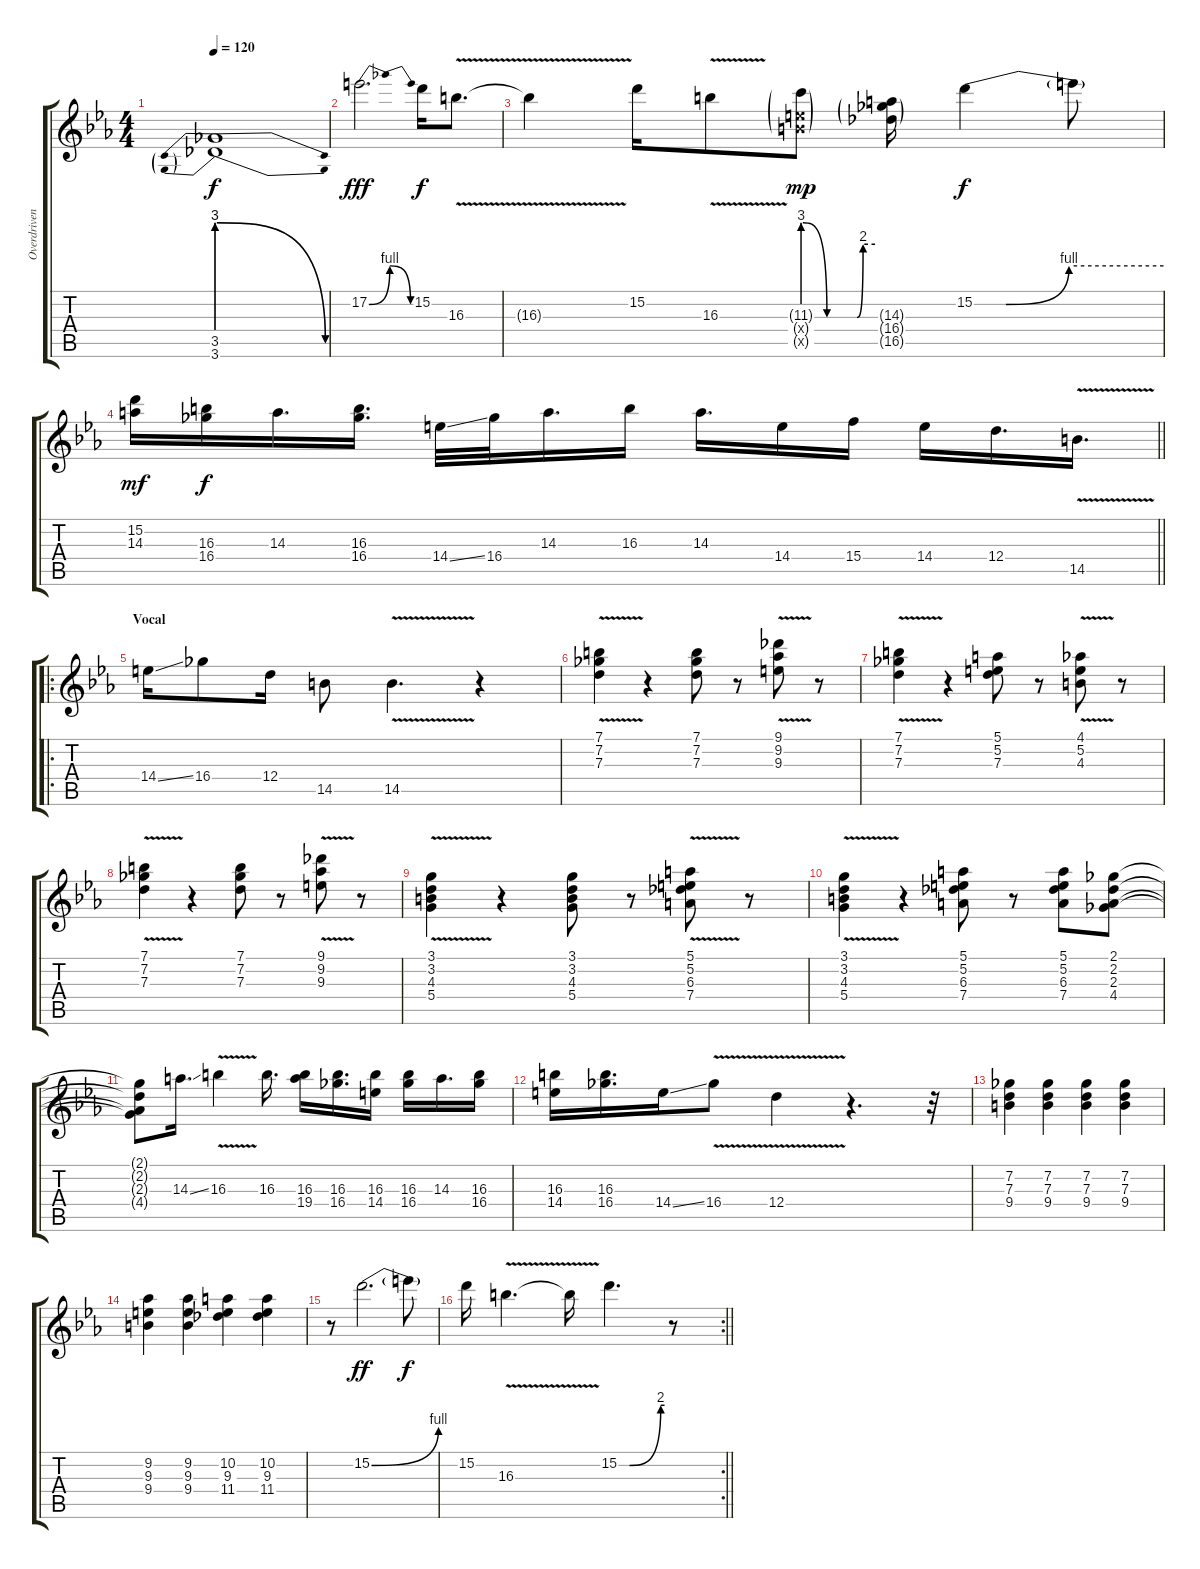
\track ("Overdriven Guitar" "Overdriven") {instrument overdrivenguitar}
\staff {score tabs}
\tuning (E4 B3 G3 D3 A2 E2) {hide}
\ts (4 4)
\tempo 120
\clef g2
\ks cminor
(3.5{be (prebendrelease 0 12 60 0)} 3.6{be (prebendrelease 0 12 60 0)}).1{dy f instrument overdrivenguitar} |
17.2{be (bendrelease 0 0 10 4 50 4 60 0)}.2{d dy fff} 15.2.16{dy f} 16.3{v}.8{d} |
16.3{t}.4 15.2.16 16.3{v}.8 (11.3{be (custom 0 12 20 0 45 0 50 8 60 8) g} 14.4{g x} 14.5{g x}).8{dy mp} (14.3{g} 16.4{g} 16.5{g}).16 15.2{be (custom 0 0 10 0 30 4 60 4)}.4{dy f} 15.2{t}.8 |
\barLineRight lightlight
(15.2 14.3).16{dy mf} (16.3 16.4).16{dy f} 14.3.16{d} (16.3 16.4).16{d} 14.4{ss}.32 16.4.32 14.3.16{d} 16.3.16 14.3.16{d} 14.4.16 15.4.16 14.4.16 12.4.16{d} 14.5{v}.16{d} |
\ro
\section ("" "Vocal")
14.4{ss}.16 16.4.8 12.4.16 14.5.8 14.5{v}.4{d} r.4 |
(7.1{v} 7.2{v} 7.3{v}).4 r.4 (7.1 7.2 7.3).8 r.8 (9.1{v} 9.2{v} 9.3{v}).8 r.8 |
(7.1{v} 7.2{v} 7.3{v}).4 r.4 (5.1 5.2 7.3).8 r.8 (4.1{v} 5.2{v} 4.3{v}).8 r.8 |
(7.1{v} 7.2{v} 7.3{v}).4 r.4 (7.1 7.2 7.3).8 r.8 (9.1{v} 9.2{v} 9.3{v}).8 r.8 |
(3.1{v} 3.2{v} 4.3{v} 5.4{v}).4 r.4 (3.1 3.2 4.3 5.4).8 r.8 (5.1{v} 5.2{v} 6.3{v} 7.4{v}).8 r.8 |
(3.1{v} 3.2{v} 4.3{v} 5.4{v}).4 r.4 (5.1 5.2 6.3 7.4).8 r.8 (5.1 5.2 6.3 7.4).8 (2.1 2.2 2.3 4.4).8 |
(2.1{t} 2.2{t} 2.3{t} 4.4{t}).8 14.3{ss}.16{d} 16.3{v}.4 16.3.16{d} (16.3 19.4).16 (16.3 16.4).16{d} (16.3 14.4).16 (16.3 16.4).16 14.3.16{d} (16.3 16.4).16 |
(16.3 14.4).16 (16.3 16.4).16{d} 14.4{ss}.16 16.4{v}.8 12.4{v}.4 r.4{d} r.32 |
(7.2 7.3 9.4).4 (7.2 7.3 9.4).4 (7.2 7.3 9.4).4 (7.2 7.3 9.4).4 |
(9.2 9.3 9.4).4 (9.2 9.3 9.4).4 (10.2 9.3 11.4).4 (10.2 9.3 11.4).4 |
r.8 15.2{be (bend 0 0 60 4)}.2{d dy ff} 15.2{t}.8{dy f} |
\rc 2
\barLineRight lightlight
15.2.16 16.3{v}.4{d} 16.3{t}.16 15.2{be (custom 0 0 14 0 55 8 60 8)}.4{d} r.8
